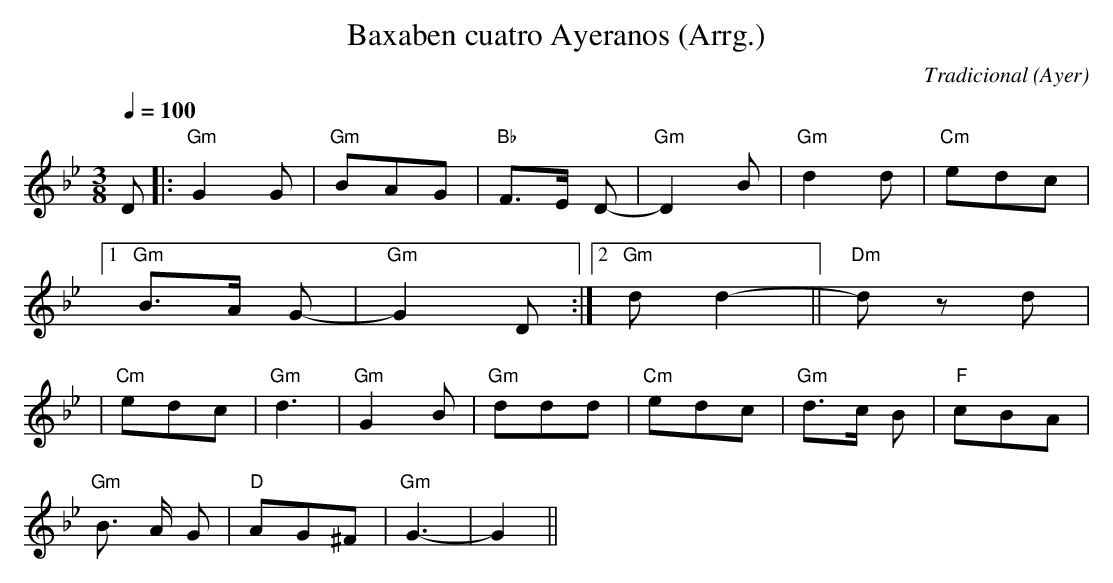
X:1
T:Baxaben cuatro Ayeranos (Arrg.)
C:Tradicional
O:Ayer
M:3/8
L:1/8
Q:2/8=100
K:Gm
D|:"Gm"G2 G|"Gm"BAG|"Bb"F3/2E/2 D-|"Gm"D2 B|"Gm"d2 d|"Cm"edc|
[1 "Gm"B3/2A/2 G-|"Gm"G2 D:|[2 "Gm"d d2-||"Dm"d z d|
|"Cm"edc|"Gm"d3|"Gm"G2 B|"Gm"ddd|"Cm"edc|"Gm"d3/2c/2 B|"F"cBA|
"Gm"B3/2 A/2 G|"D"AG^F|"Gm"G3-|G2||
